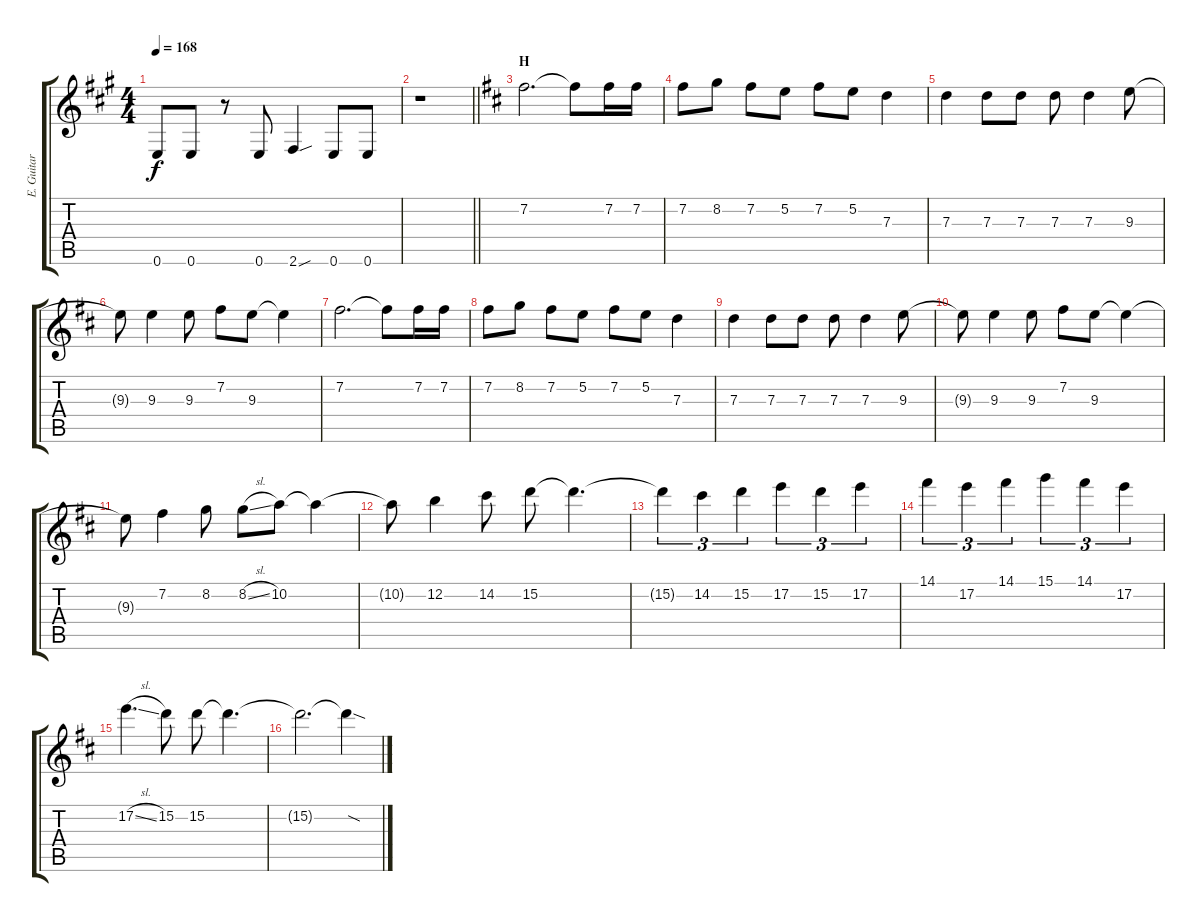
\track ("E. Guitar II" "E. Guitar ") {instrument overdrivenguitar}
\staff {score tabs}
\tuning (E4 B3 G3 D3 A2 E2) {hide}
\ts (4 4)
\tempo 168
\clef g2
\ks a
0.6.8{dy f} 0.6.8 r.8 0.6.8 2.6{sou}.4 0.6.8 0.6.8 |
\barLineRight lightlight
r.1 |
\section ("" "H")
\ks d
7.2.2{d} 7.2{t}.8 7.2.16 7.2.16 |
7.2.8 8.2.8 7.2.8 5.2.8 7.2.8 5.2.8 7.3.4 |
7.3.4 7.3.8 7.3.8 7.3.8 7.3.4 9.3.8 |
9.3{t}.8 9.3.4 9.3.8 7.2.8 9.3.8 9.3{t}.4 |
7.2.2{d} 7.2{t}.8 7.2.16 7.2.16 |
7.2.8 8.2.8 7.2.8 5.2.8 7.2.8 5.2.8 7.3.4 |
7.3.4 7.3.8 7.3.8 7.3.8 7.3.4 9.3.8 |
9.3{t}.8 9.3.4 9.3.8 7.2.8 9.3.8 9.3{t}.4 |
9.3{t}.8 7.2.4 8.2.8 8.2{sl}.8 10.2.8 10.2{t}.4 |
10.2{t}.8 12.2.4 14.2.8 15.2.8 15.2{t}.4{d} |
15.2{t}.4{tu (3 2)} 14.2.4{tu (3 2)} 15.2.4{tu (3 2)} 17.2.4{tu (3 2)} 15.2.4{tu (3 2)} 17.2.4{tu (3 2)} |
14.1.4{tu (3 2)} 17.2.4{tu (3 2)} 14.1.4{tu (3 2)} 15.1.4{tu (3 2)} 14.1.4{tu (3 2)} 17.2.4{tu (3 2)} |
17.2{sl}.4{d} 15.2.8 15.2.8 15.2{t}.4{d} |
15.2{t}.2{d} 15.2{sod t}.4
